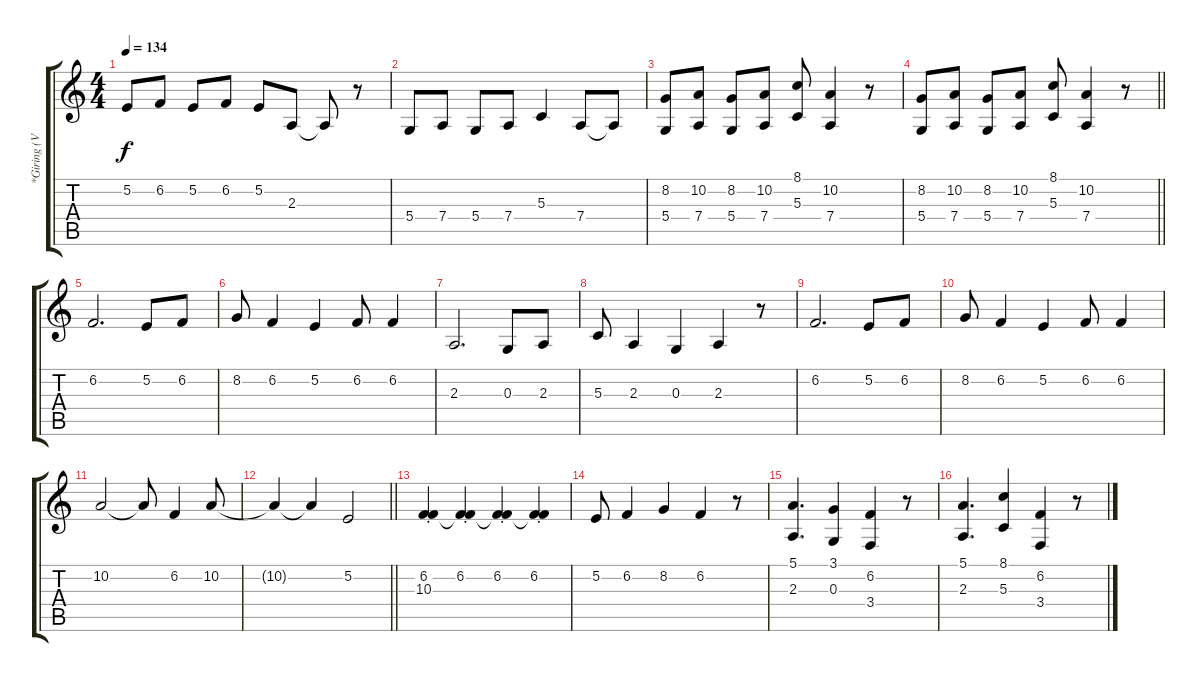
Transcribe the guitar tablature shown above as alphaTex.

\track ("*Giring (Vocal)" "*Giring (V") {instrument oboe}
\staff {score tabs}
\tuning (E4 B3 G3 D3 A2 E2) {hide}
\ts (4 4)
\tempo 134
\clef g2
\ks c
5.2.8{dy f} 6.2.8 5.2.8 6.2.8 5.2.8 2.3.8 2.3{t}.8 r.8 |
5.4.8 7.4.8 5.4.8 7.4.8 5.3.4 7.4.8 7.4{t}.8 |
(8.2 5.4).8 (10.2 7.4).8 (8.2 5.4).8 (10.2 7.4).8 (8.1 5.3).8 (10.2 7.4).4 r.8 |
\barLineRight lightlight
(8.2 5.4).8 (10.2 7.4).8 (8.2 5.4).8 (10.2 7.4).8 (8.1 5.3).8 (10.2 7.4).4 r.8 |
\section ("" "")
6.2.2{d} 5.2.8 6.2.8 |
8.2.8 6.2.4 5.2.4 6.2.8 6.2.4 |
2.3.2{d} 0.3.8 2.3.8 |
5.3.8 2.3.4 0.3.4 2.3.4 r.8 |
6.2.2{d} 5.2.8 6.2.8 |
8.2.8 6.2.4 5.2.4 6.2.8 6.2.4 |
10.2.2 10.2{t}.8 6.2.4 10.2.8 |
\barLineRight lightlight
10.2{t}.4 10.2{t}.4 5.2.2 |
\section ("" "")
(6.2{st} 10.3).4 (6.2{st} 10.3{t}).4 (6.2{st} 10.3{t}).4 (6.2{st} 10.3{t}).4 |
5.2.8 6.2.4 8.2.4 6.2.4 r.8 |
(5.1 2.3).4{d} (3.1 0.3).4 (6.2 3.4).4 r.8 |
(5.1 2.3).4{d} (8.1 5.3).4 (6.2 3.4).4 r.8
